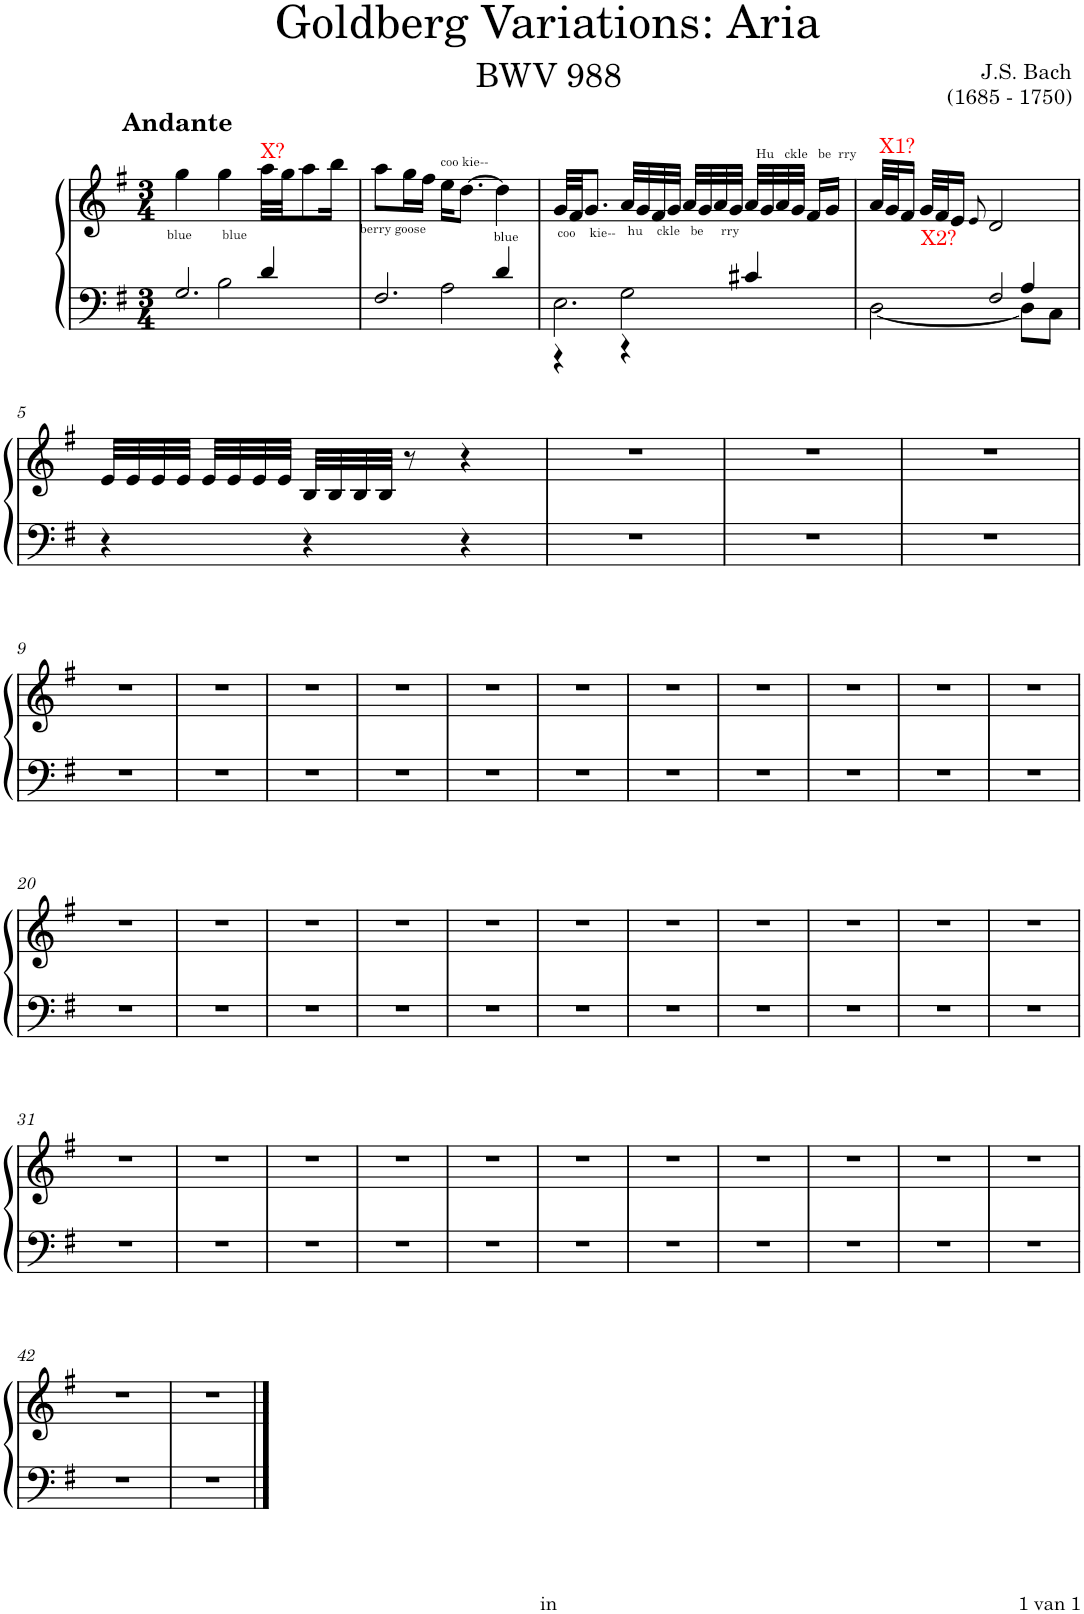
**kern	**kern
*part1	*part1
*staff2	*staff1
*I"Piano	*
*I'Pno.	*
*clefF4	*clefG2
*k[f#]	*k[f#]
*M3/4	*M3/4
=1	=1
*^	*
*	*^	*
!	!	!	!LO:TX:b:t=blue
!	!	!	!LO:TX:a:B:t=Andante
2.G/	4ryy	2ryy	4gg\
!	!	!	!LO:TX:b:t=blue
.	2B\	.	4gg\
!	!	!	!LO:TX:a:color=#FF0000:t=X?
.	.	4d/	32aa\LLL
.	.	.	32gg\JJ
.	.	.	8aa\
.	.	.	16bb\Jk
=2	=2	=2	=2
!	!	!	!LO:TX:b:t=berry goose
2.F#/	4ryy	2ryy	8aa\L
.	.	.	16gg\L
.	.	.	16ff#\JJ
!	!	!	!LO:TX:a:t=coo kie--
.	2A\	.	16ee\KL
.	.	.	[8.dd\J
!	!	!	!LO:TX:b:t=blue
.	.	4d/	4dd\]
=3	=3	=3	=3
!	!	!	!LO:TX:b:t=coo    kie--
2.E\	4r	4ryy	32g/LLL
.	.	.	32f#/JJ
.	.	.	8.g/J
!	!	!	!LO:TX:a:t=hu    ckle   be     rry
.	2G\	4r	32a/LLL
.	.	.	32g/
.	.	.	32f#/
.	.	.	32g/JJJ
.	.	.	32a/LLL
.	.	.	32g/
.	.	.	32a/
.	.	.	32g/JJJ
!	!	!	!LO:TX:a:t=Hu   ckle   be  rry
.	.	4c#X/	32a/LLL
.	.	.	32g/
.	.	.	32a/
.	.	.	32g/JJJ
.	.	.	16f#/LL
.	.	.	16g/JJ
=4	=4	=4	=4
!	!	!	!LO:TX:a:color=#FF0000:t=X1?
[2D\	4ryy	2ryy	32a/LLL
.	.	.	32g/J
.	.	.	16f#/JJ
!	!	!	!LO:TX:b:color=#FF0000:t=X2?
.	.	.	32g/LLL
.	.	.	32f#/J
.	.	.	16e/JJ
.	.	.	8qe/
.	2F#/	.	2d/
8D\L]	.	4A/	.
8C\J	.	.	.
*v	*v	*v	*
!!LO:LB:g=z
=5	=5
4r	32e/LLL
.	32e/
.	32e/
.	32e/JJJ
.	32e/LLL
.	32e/
.	32e/
.	32e/JJJ
4r	32B/LLL
.	32B/
.	32B/
.	32B/JJJ
.	8r
4r	4r
=6	=6
2.r	2.r
=7	=7
2.r	2.r
=8	=8
2.r	2.r
!!LO:LB:g=z
=9	=9
2.r	2.r
=10	=10
2.r	2.r
=11	=11
2.r	2.r
=12	=12
2.r	2.r
=13	=13
2.r	2.r
=14	=14
2.r	2.r
=15	=15
2.r	2.r
=16	=16
2.r	2.r
=17	=17
2.r	2.r
=18	=18
2.r	2.r
=19	=19
2.r	2.r
!!LO:LB:g=z
=20	=20
2.r	2.r
=21	=21
2.r	2.r
=22	=22
2.r	2.r
=23	=23
2.r	2.r
=24	=24
2.r	2.r
=25	=25
2.r	2.r
=26	=26
2.r	2.r
=27	=27
2.r	2.r
=28	=28
2.r	2.r
=29	=29
2.r	2.r
=30	=30
2.r	2.r
!!LO:LB:g=z
=31	=31
2.r	2.r
=32	=32
2.r	2.r
=33	=33
2.r	2.r
=34	=34
2.r	2.r
=35	=35
2.r	2.r
=36	=36
2.r	2.r
=37	=37
2.r	2.r
=38	=38
2.r	2.r
=39	=39
2.r	2.r
=40	=40
2.r	2.r
=41	=41
2.r	2.r
!!LO:LB:g=z
=42	=42
2.r	2.r
=43	=43
2.r	2.r
==	==
*-	*-
